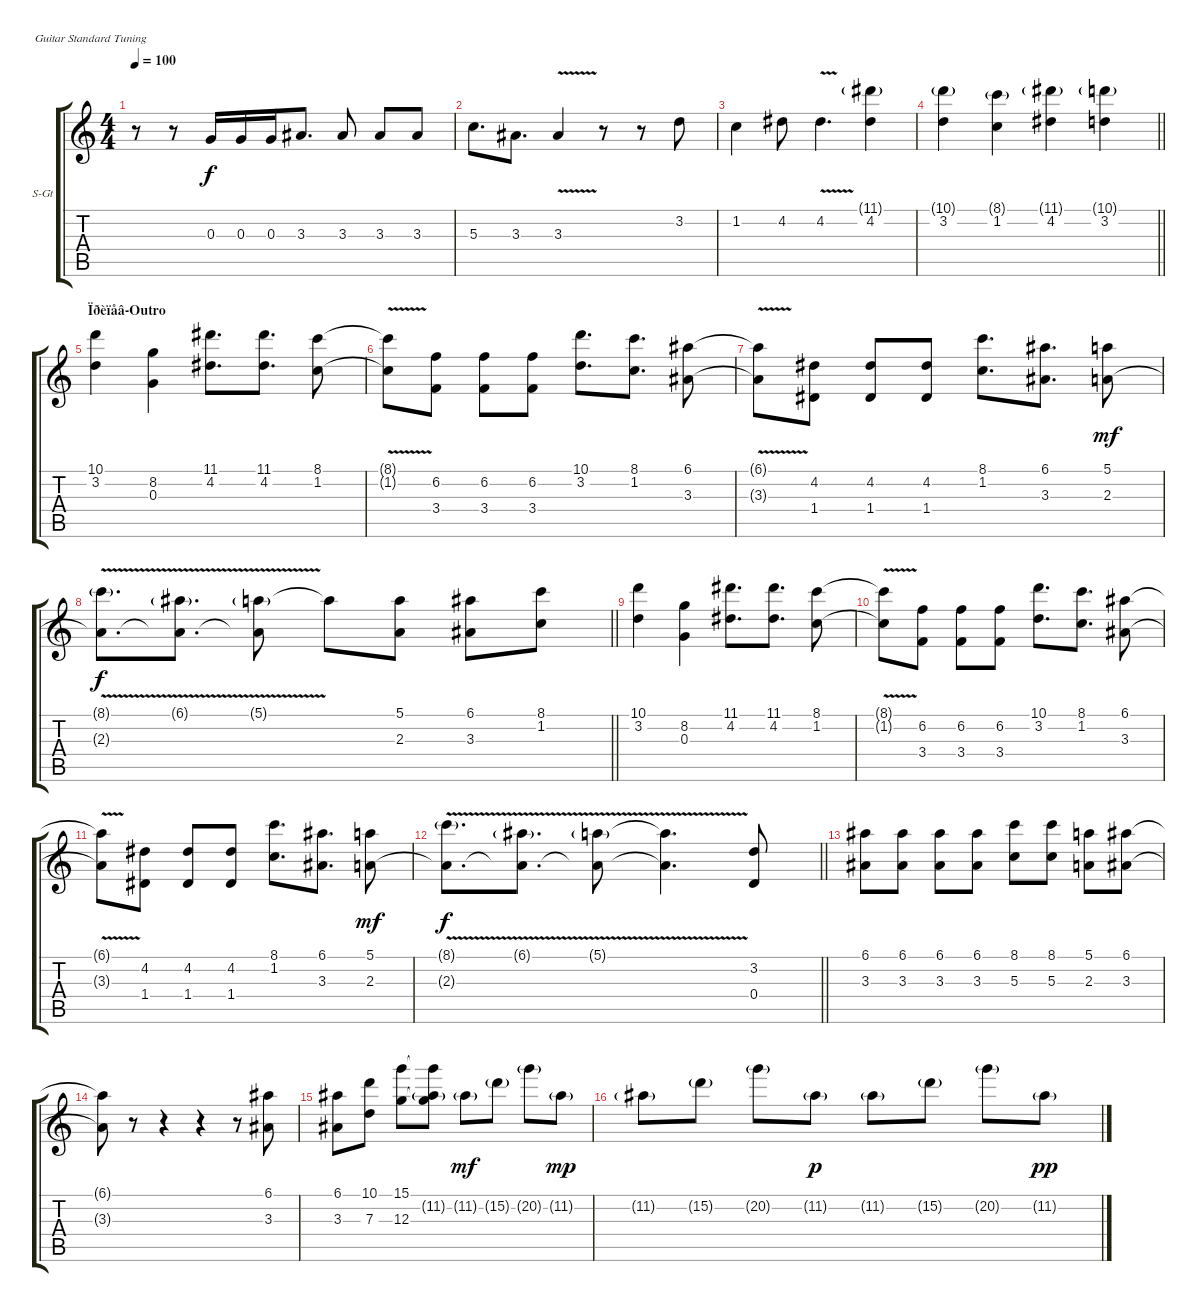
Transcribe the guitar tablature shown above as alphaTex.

\bracketExtendMode groupsimilarinstruments
\firstSystemTrackNameOrientation horizontal
\otherSystemsTrackNameOrientation horizontal
\track ("Ïàâåë Îêóíåâ" "S-Gt") {instrument lead1square}
\staff {score tabs}
\tuning (E4 B3 G3 D3 A2 E2)
\displaytranspose 12
\ts (4 4)
\tempo 100
\clef g2
\ks c
r.8{dy f} r.8 0.3.16 0.3.16 0.3.16 3.3.8{d} 3.3.8 3.3.8 3.3.8 |
5.3.8{d} 3.3.8{d} 3.3{v}.4 r.8 r.8 3.2.8 |
1.2.4 4.2.8 4.2{v}.4{d} (11.1{g} 4.2).4 |
\barLineRight lightlight
(10.1{g} 3.2).4 (8.1{g} 1.2).4 (11.1{g} 4.2).4 (10.1{g} 3.2).4 |
\section ("" "Ïðèïåâ-Outro")
(10.1 3.2).4 (8.2 0.3).4 (11.1 4.2).8{d} (11.1 4.2).8{d} (8.1 1.2).8 |
(8.1{v t} 1.2{v t}).8 (6.2 3.4).8 (6.2 3.4).8 (6.2 3.4).8 (10.1 3.2).8{d} (8.1 1.2).8{d} (6.1 3.3).8 |
(6.1{v t} 3.3{v t}).8 (4.2 1.4).8 (4.2 1.4).8 (4.2 1.4).8 (8.1 1.2).8{d} (6.1 3.3).8{d} (5.1 2.3).8{dy mf} |
\barLineRight lightlight
(8.1{g} 2.3{v t}).8{d dy f} (6.1{g} 2.3{v t}).8{d} (5.1{g} 2.3{v t}).8 5.1{t}.8 (5.1 2.3).8 (6.1 3.3).8 (8.1 1.2).8 |
(10.1 3.2).4 (8.2 0.3).4 (11.1 4.2).8{d} (11.1 4.2).8{d} (8.1 1.2).8 |
(8.1{v t} 1.2{v t}).8 (6.2 3.4).8 (6.2 3.4).8 (6.2 3.4).8 (10.1 3.2).8{d} (8.1 1.2).8{d} (6.1 3.3).8 |
(6.1{v t} 3.3{v t}).8 (4.2 1.4).8 (4.2 1.4).8 (4.2 1.4).8 (8.1 1.2).8{d} (6.1 3.3).8{d} (5.1 2.3).8{dy mf} |
\barLineRight lightlight
(8.1{g} 2.3{v t}).8{d dy f} (6.1{g} 2.3{v t}).8{d} (5.1{g} 2.3{v t}).8 (5.1{t} 2.3{v t}).4{d} (3.2 0.4).8 |
(6.1 3.3).8 (6.1 3.3).8 (6.1 3.3).8 (6.1 3.3).8 (8.1 5.3).8 (8.1 5.3).8 (5.1 2.3).8 (6.1 3.3).8 |
(6.1{t} 3.3{t}).8 r.8 r.4 r.4 r.8 (6.1 3.3).8 |
(6.1 3.3).8 (10.1 7.3).8 (15.1 12.3).8 (15.1{t} 11.2{g} 12.3{t}).8 11.2{g}.8{dy mf} 15.2{g}.8 20.2{g}.8 11.2{g}.8{dy mp} |
11.2{g}.8 15.2{g}.8 20.2{g}.8 11.2{g}.8{dy p} 11.2{g}.8 15.2{g}.8 20.2{g}.8 11.2{g}.8{dy pp}
